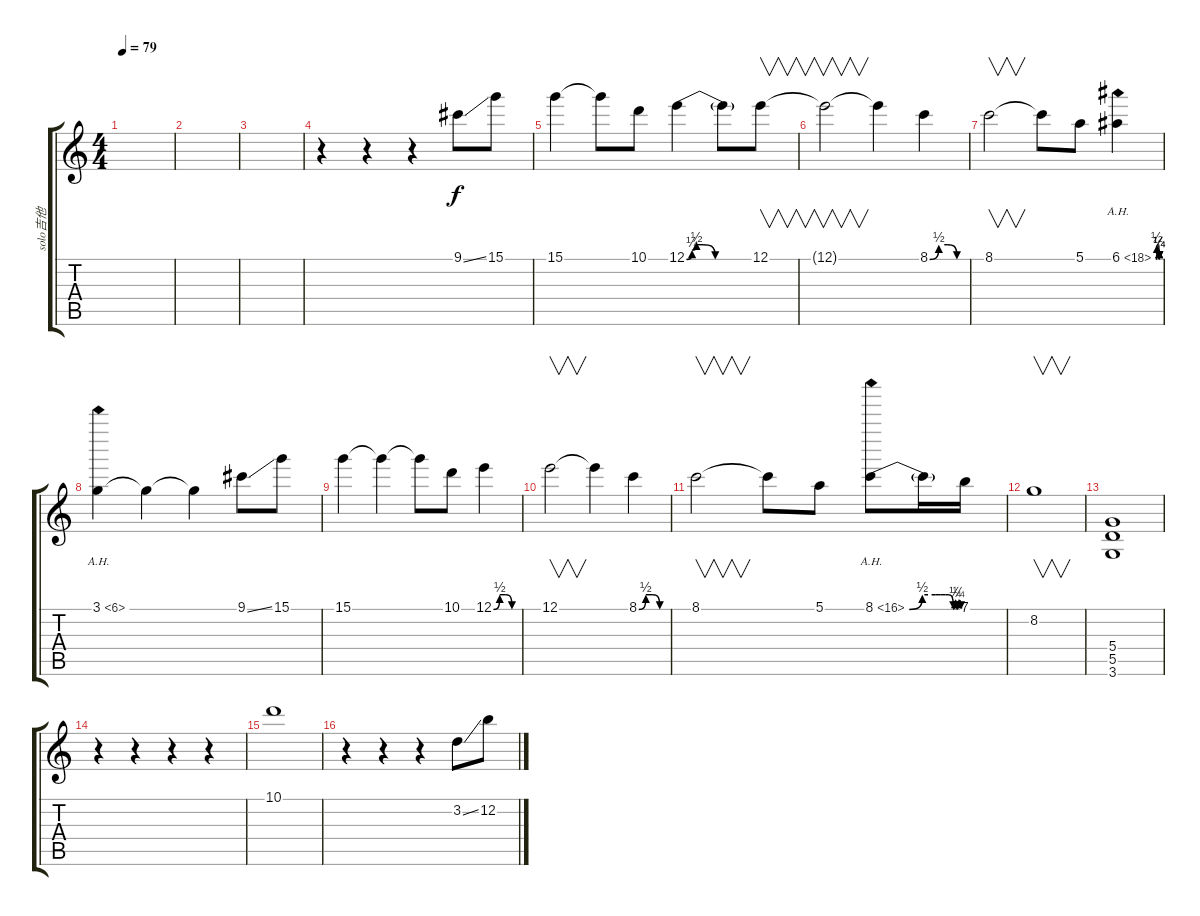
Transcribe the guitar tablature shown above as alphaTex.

\track ("solo吉他" "solo吉他") {instrument distortionguitar}
\staff {score tabs}
\tuning (E4 B3 G3 D3 A2 E2) {hide}
\ts (4 4)
\tempo 79
\clef g2
\ks c
|
|
|
r.4 r.4 r.4 9.1{ss}.8 15.1.8 |
15.1.4 15.1{t}.8 10.1.8 12.1{be (custom 0 0 5 1 9 2 15 2 26 0 30 0 45 0 60 0)}.4 12.1{t}.8 12.1.8{v} |
12.1{t}.2{v} 12.1{t}.4 8.1{be (custom 0 0 15 2 30 2 45 0 60 0)}.4 |
8.1.2{v} 8.1{t}.8 5.1.8 6.1{be (custom 0 0 15 2 30 2 36 2 39 2 42 2 45 2 51 0 53 1 55 0 57 1 60 0) ah 12}.4 |
3.1{ah 3}.4 3.1{t}.4 3.1{t}.4 9.1{ss}.8 15.1.8 |
15.1.4 15.1{t}.4 15.1{t}.8 10.1.8 12.1{be (custom 0 0 15 2 30 2 45 0 60 0)}.4 |
12.1.2{v} 12.1{t}.4 8.1{be (custom 0 0 15 2 30 2 45 0 60 0)}.4 |
8.1.2{v} 8.1{t}.8 5.1.8 8.1{be (custom 0 0 15 2 30 2 36 2 39 2 42 2 45 2 51 0 53 1 55 0 57 1 60 0) ah 8}.8 8.1{t}.16 7.1.16 |
8.2.1{v} |
(5.4 5.5 3.6).1{volume 10} |
r.4 r.4 r.4 r.4{volume 9} |
10.1.1 |
r.4 r.4 r.4 3.2{ss}.8 12.2.8
